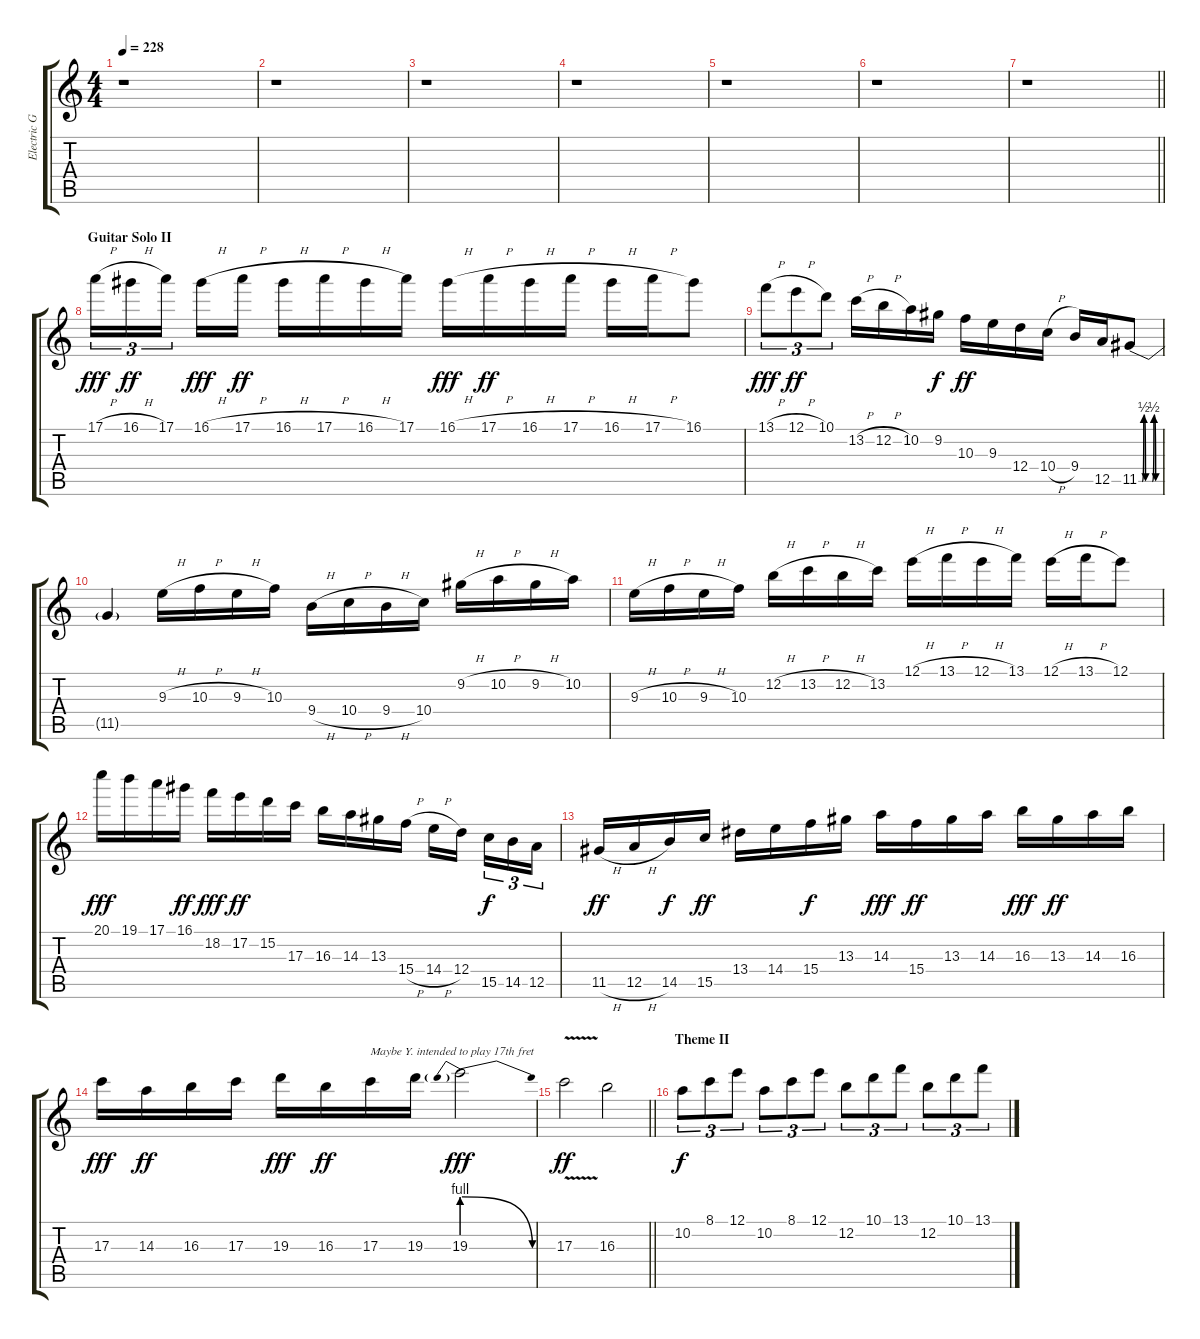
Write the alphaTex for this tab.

\track ("Electric Guitar" "Electric G") {solo instrument acousticguitarsteel}
\staff {score tabs}
\tuning (E4 B3 G3 D3 A2 E2) {hide}
\ts (4 4)
\tempo 228
\clef g2
\ks c
r.1{dy f} |
r.1 |
r.1 |
r.1 |
r.1 |
r.1 |
\barLineRight lightlight
r.1 |
\section ("" "Guitar Solo II")
17.1{h}.16{tu (3 2) dy fff} 16.1{h}.16{tu (3 2) dy ff} 17.1.16{tu (3 2) beam splitsecondary} 16.1{h}.16{dy fff} 17.1{h}.16{dy ff} 16.1{h}.16 17.1{h}.16 16.1{h}.16 17.1.16 16.1{h}.16{dy fff} 17.1{h}.16{dy ff} 16.1{h}.16 17.1{h}.16 16.1{h}.16 17.1{h}.16 16.1.8 |
13.1{h}.8{tu (3 2) dy fff} 12.1{h}.8{tu (3 2) dy ff} 10.1.8{tu (3 2)} 13.2{h}.16 12.2{h}.16 10.2.16 9.2.16{dy f} 10.3.16{dy ff} 9.3.16 12.4.16 10.4{h}.16 9.4.16 12.5.16 11.5{be (custom 0 0 10 0 15 2 20 0 40 0 45 2 50 0 60 0)}.8 |
11.5{t}.4 9.3{h}.16 10.3{h}.16 9.3{h}.16 10.3.16 9.4{h}.16 10.4{h}.16 9.4{h}.16 10.4.16 9.2{h}.16 10.2{h}.16 9.2{h}.16 10.2.16 |
9.3{h}.16 10.3{h}.16 9.3{h}.16 10.3.16 12.2{h}.16 13.2{h}.16 12.2{h}.16 13.2.16 12.1{h}.16 13.1{h}.16 12.1{h}.16 13.1.16 12.1{h}.16 13.1{h}.16 12.1.8 |
20.1.16{dy fff} 19.1.16 17.1.16 16.1.16{dy ff} 18.2.16{dy fff} 17.2.16{dy ff} 15.2.16 17.3.16 16.3.16 14.3.16 13.3.16 15.4{h}.16 14.4{h}.16 12.4.16{beam splitsecondary} 15.5.16{tu (3 2) dy f} 14.5.16{tu (3 2)} 12.5.16{tu (3 2)} |
11.5{h}.16{dy ff} 12.5{h}.16 14.5.16{dy f} 15.5.16{dy ff} 13.4.16 14.4.16 15.4.16{dy f} 13.3.16 14.3.16{dy fff} 15.4.16{dy ff} 13.3.16 14.3.16 16.3.16{dy fff} 13.3.16{dy ff} 14.3.16 16.3.16 |
17.3.16{dy fff} 14.3.16{dy ff} 16.3.16 17.3.16 19.3.16{dy fff} 16.3.16{dy ff} 17.3.16{txt "Maybe Y. intended to play 17th fret"} 19.3.16 19.3{be (prebendrelease 0 4 60 0)}.2{dy fff} |
\barLineRight lightlight
17.3{v}.2{dy ff} 16.3.2 |
\section ("" "Theme II")
10.2.8{tu (3 2) dy f} 8.1.8{tu (3 2)} 12.1.8{tu (3 2)} 10.2.8{tu (3 2)} 8.1.8{tu (3 2)} 12.1.8{tu (3 2)} 12.2.8{tu (3 2)} 10.1.8{tu (3 2)} 13.1.8{tu (3 2)} 12.2.8{tu (3 2)} 10.1.8{tu (3 2)} 13.1.8{tu (3 2)}
